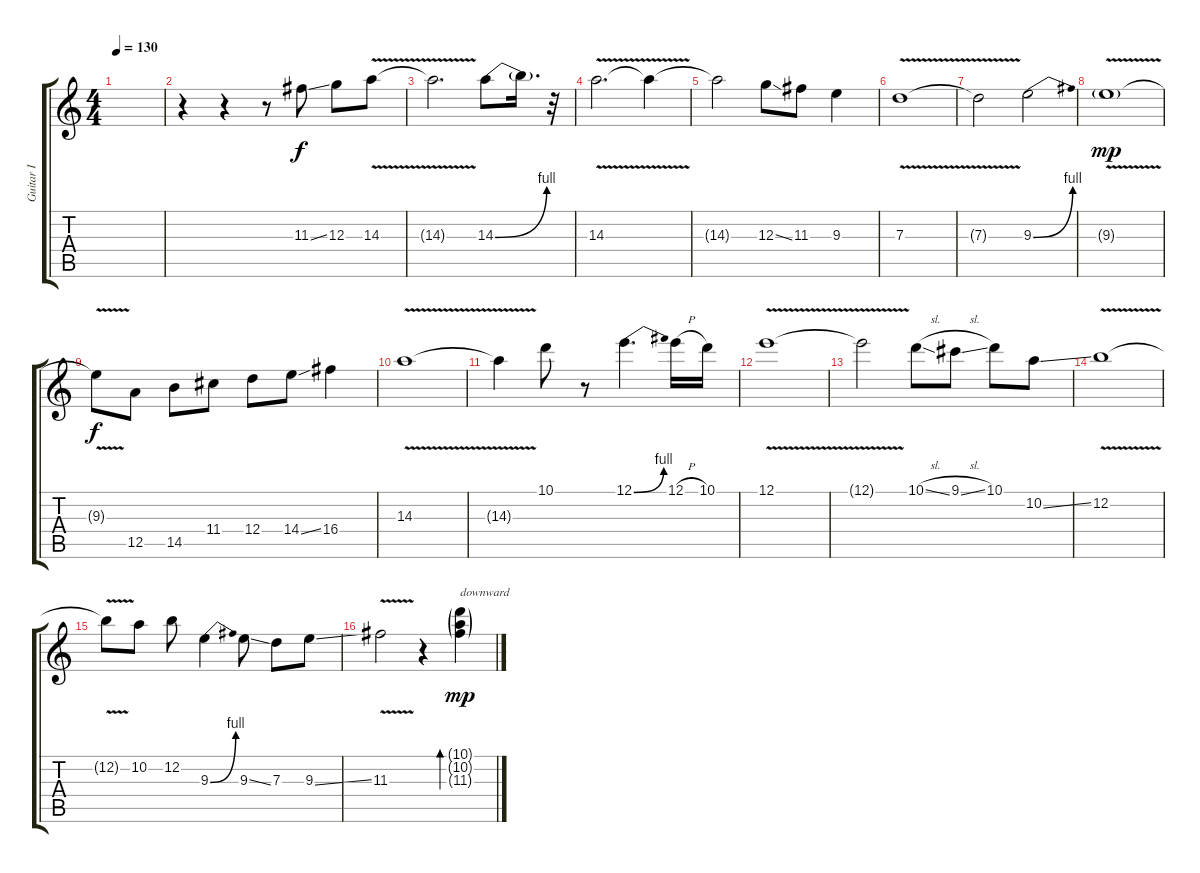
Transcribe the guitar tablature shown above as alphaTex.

\track ("Guitar I" "Guitar I") {instrument overdrivenguitar}
\staff {score tabs}
\tuning (E4 B3 G3 D3 A2 E2) {hide}
\ts (4 4)
\tempo 130
\clef g2
\ks c
|
r.4 r.4 r.8 11.3{ss}.8 12.3.8 14.3{v}.8 |
14.3{t}.2{d} 14.3{be (bend 0 0 60 4)}.8 14.3{t}.16{d} r.32 |
14.3{v}.2{d} 14.3{t}.4 |
14.3{t}.2 12.3{ss}.8 11.3.8 9.3.4 |
7.3{v}.1 |
7.3{t}.2 9.3{be (bend 0 0 60 4)}.2 |
9.3{v g}.1{dy mp} |
9.3{t}.8{dy f} 12.5.8 14.5.8 11.4.8 12.4.8 14.4{ss}.8 16.4.4 |
14.3{v}.1 |
14.3{t}.4 10.1.8 r.8 12.1{be (bend 0 0 60 4)}.4{d} 12.1{h}.16 10.1.16 |
12.1{v}.1 |
12.1{t}.2 10.1{sl}.8 9.1{sl}.8 10.1.8 10.2{ss}.8 |
12.2{v}.1 |
12.2{t}.8 10.2.8 12.2.8 9.3{be (bend 0 0 60 4)}.4 9.3{ss}.8 7.3.8 9.3{ss}.8 |
11.3{v}.2 r.4 (10.1{ss g} 10.2{g} 11.3{g}).4{bd 120 txt "downward" dy mp}
